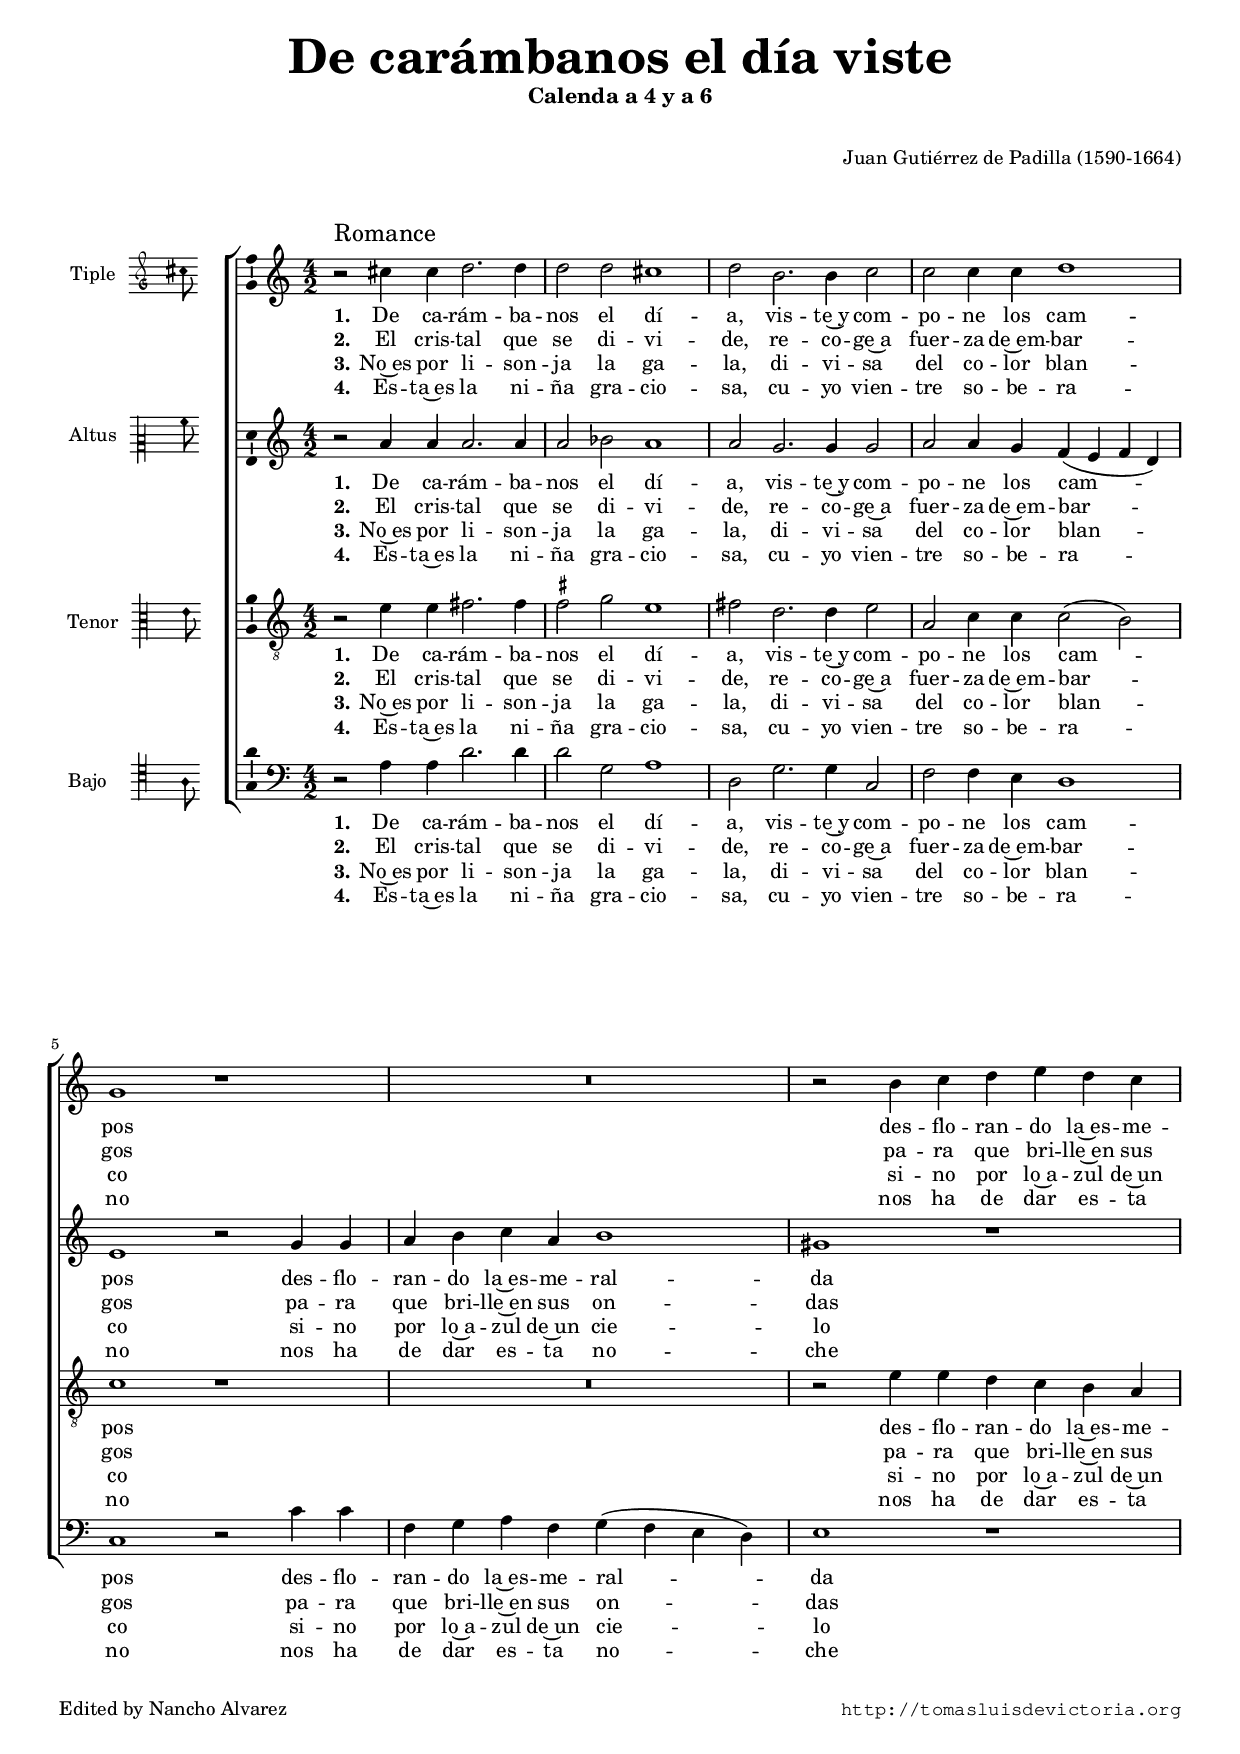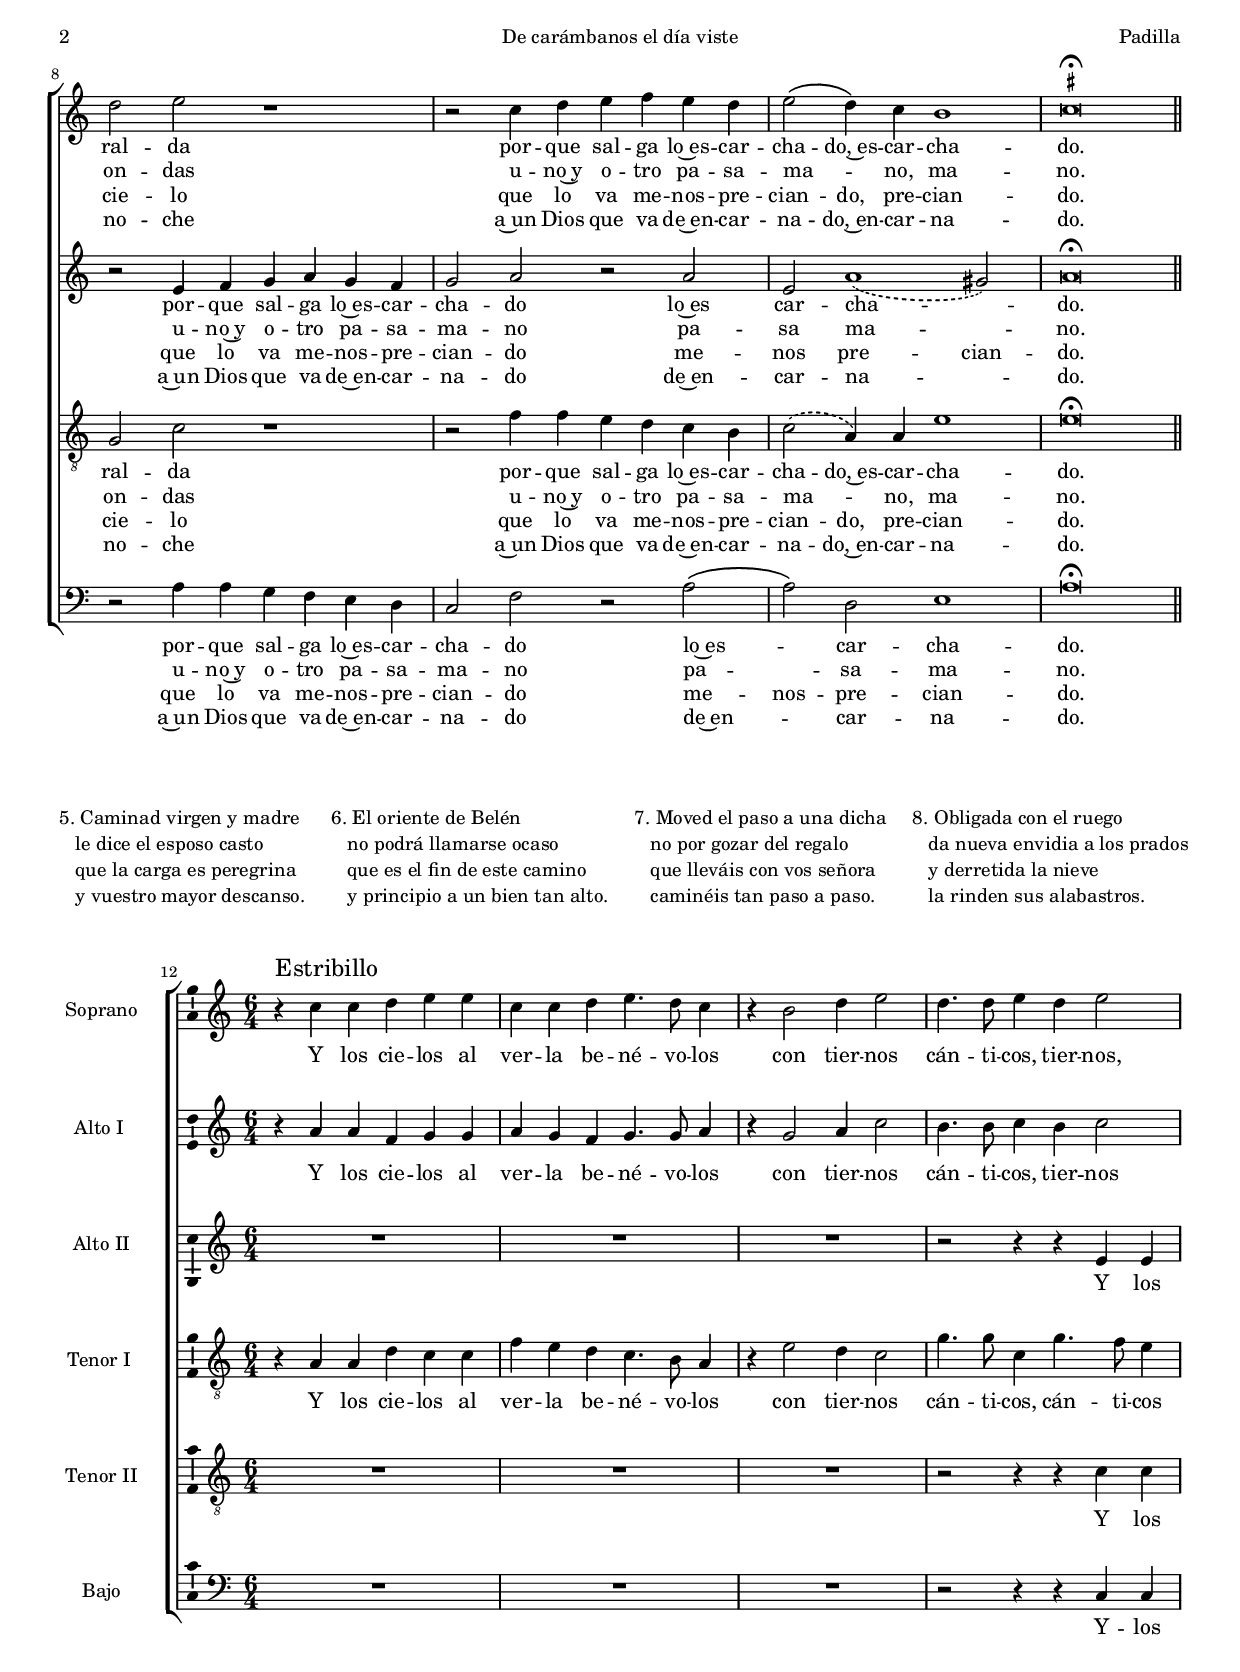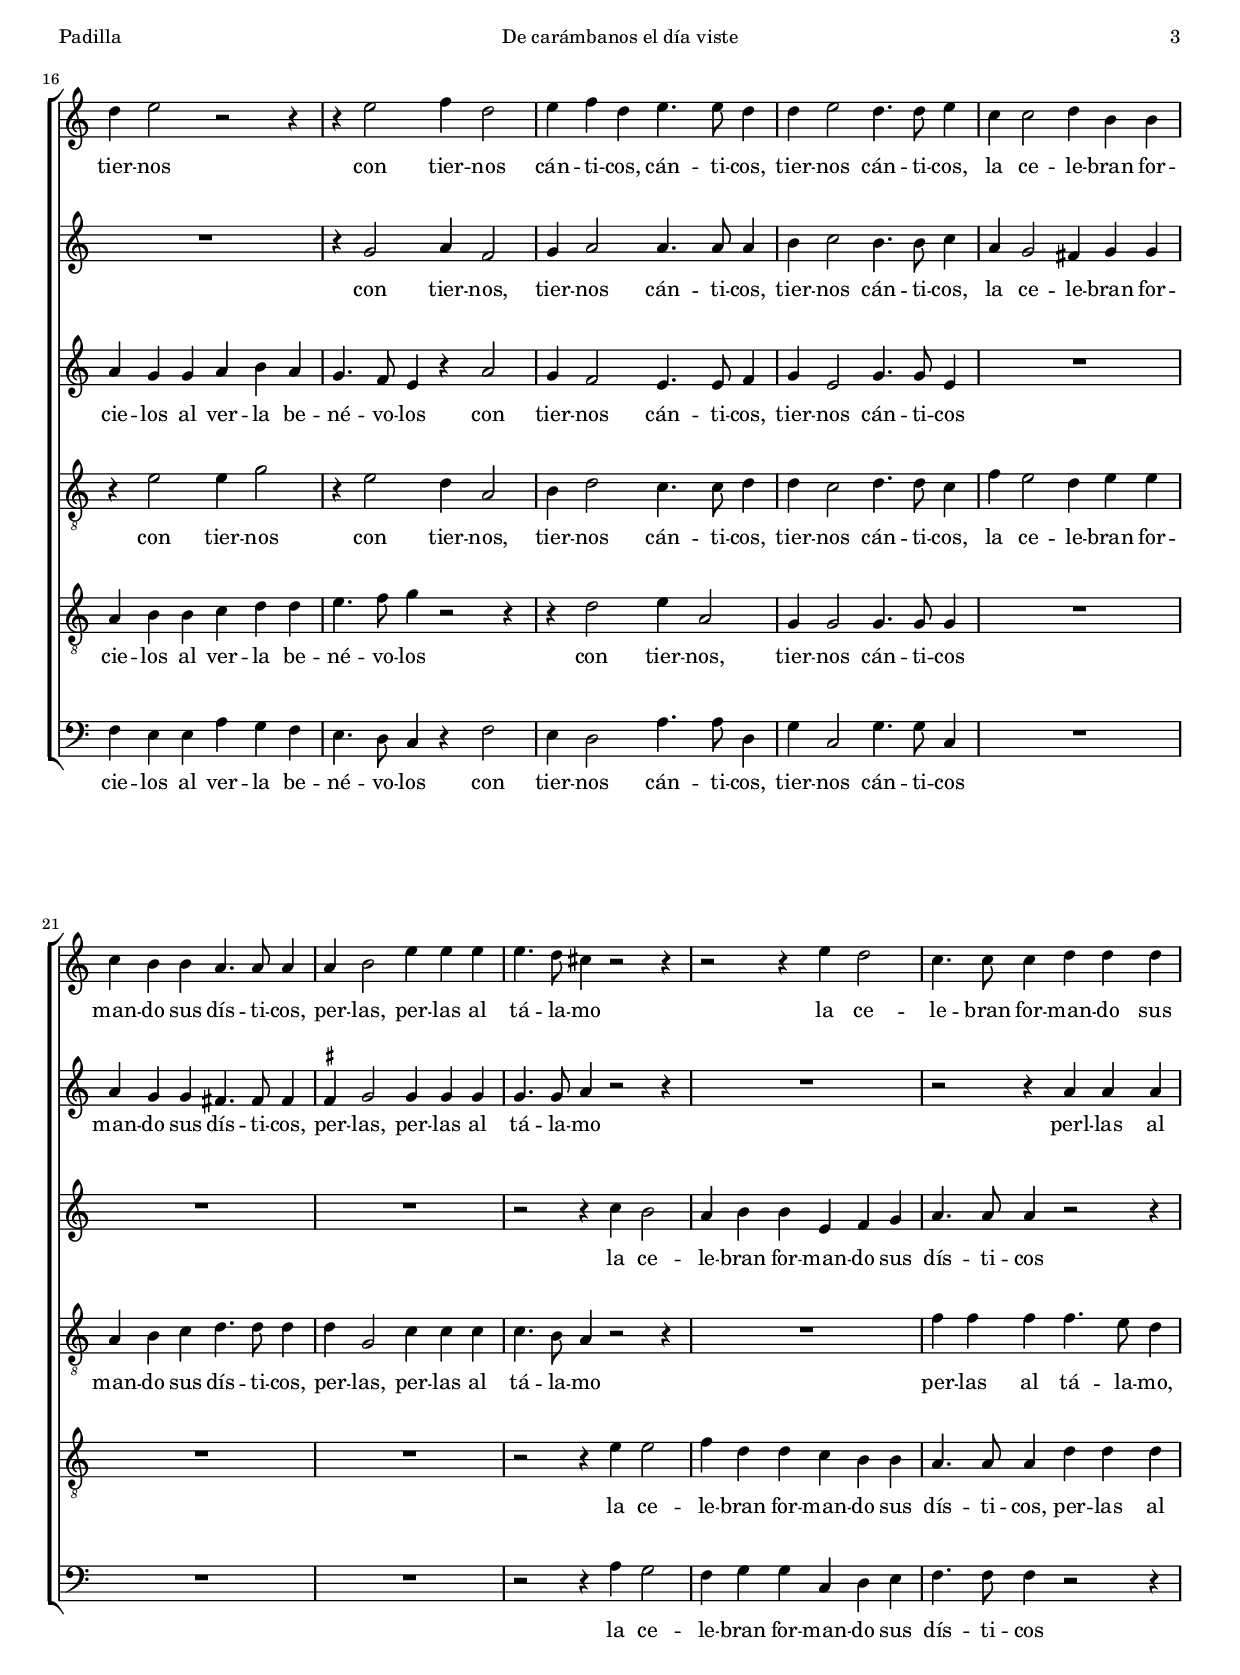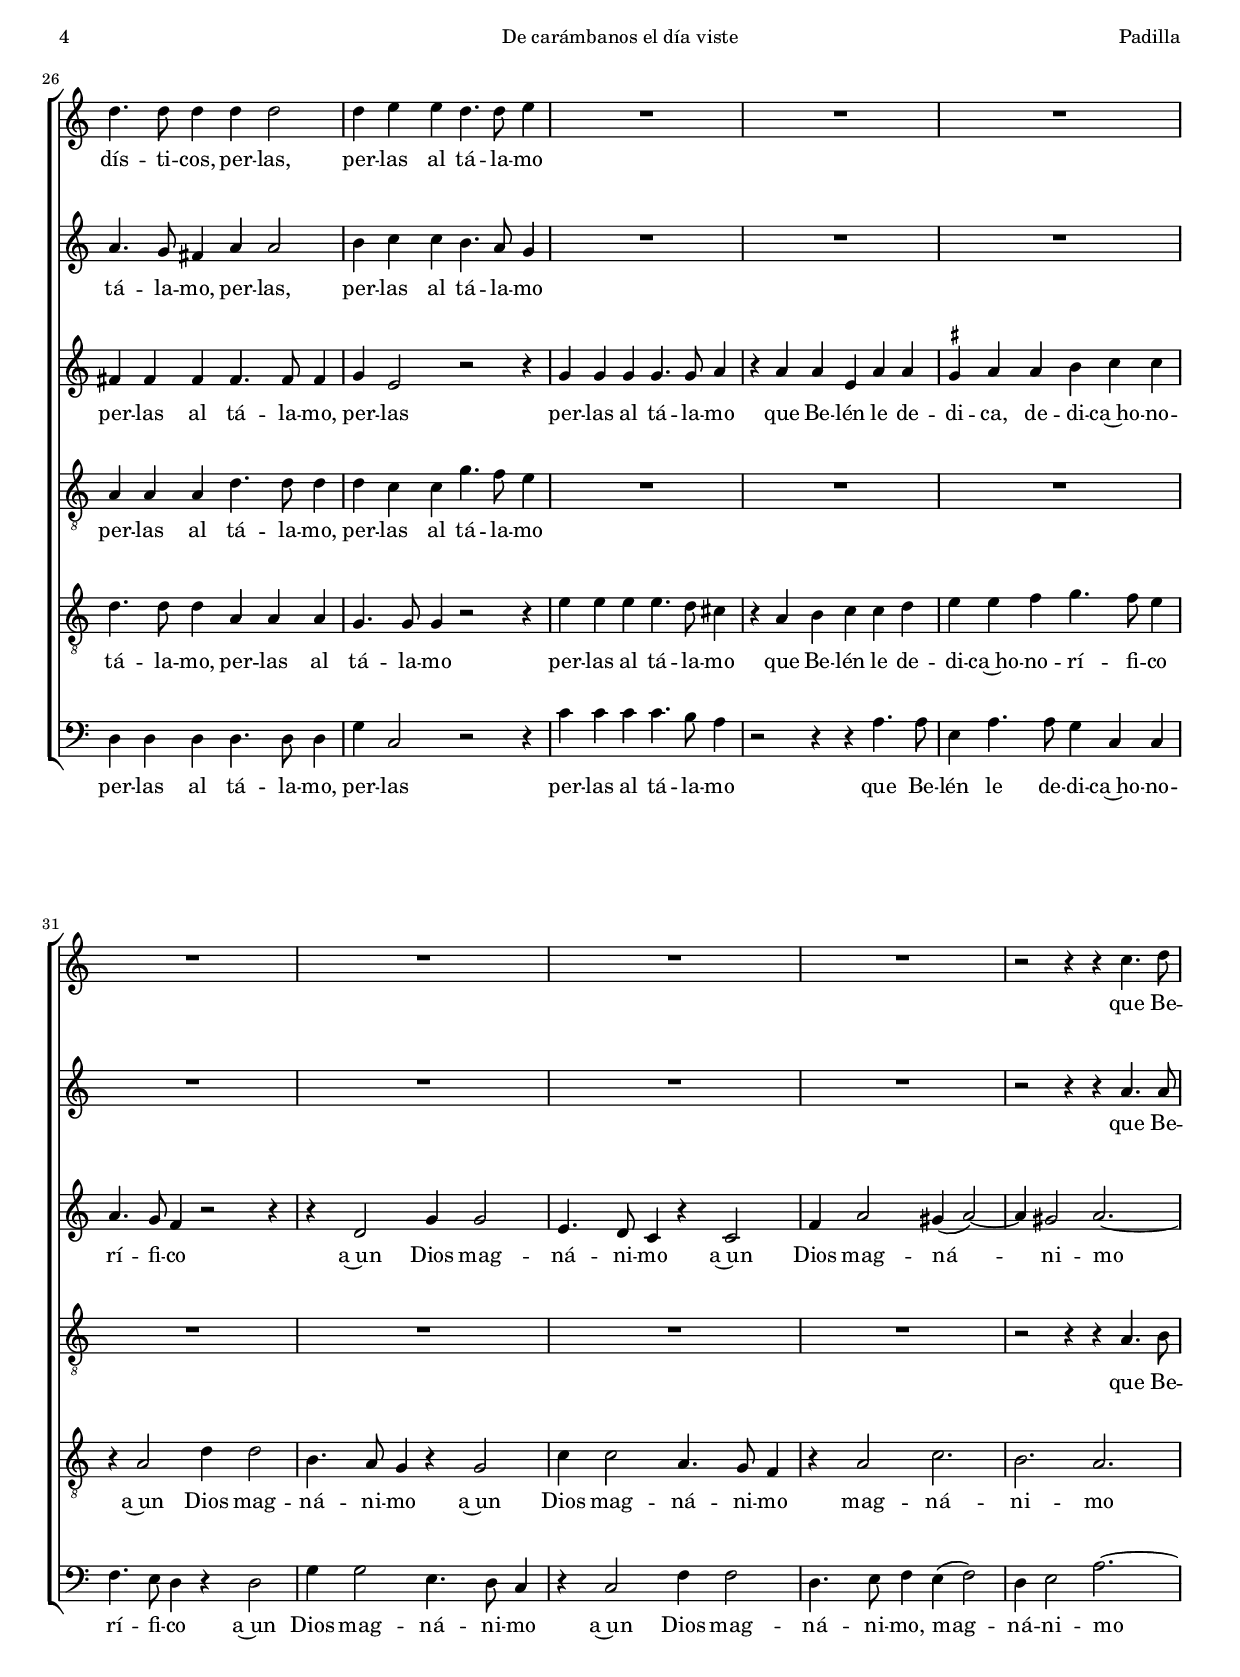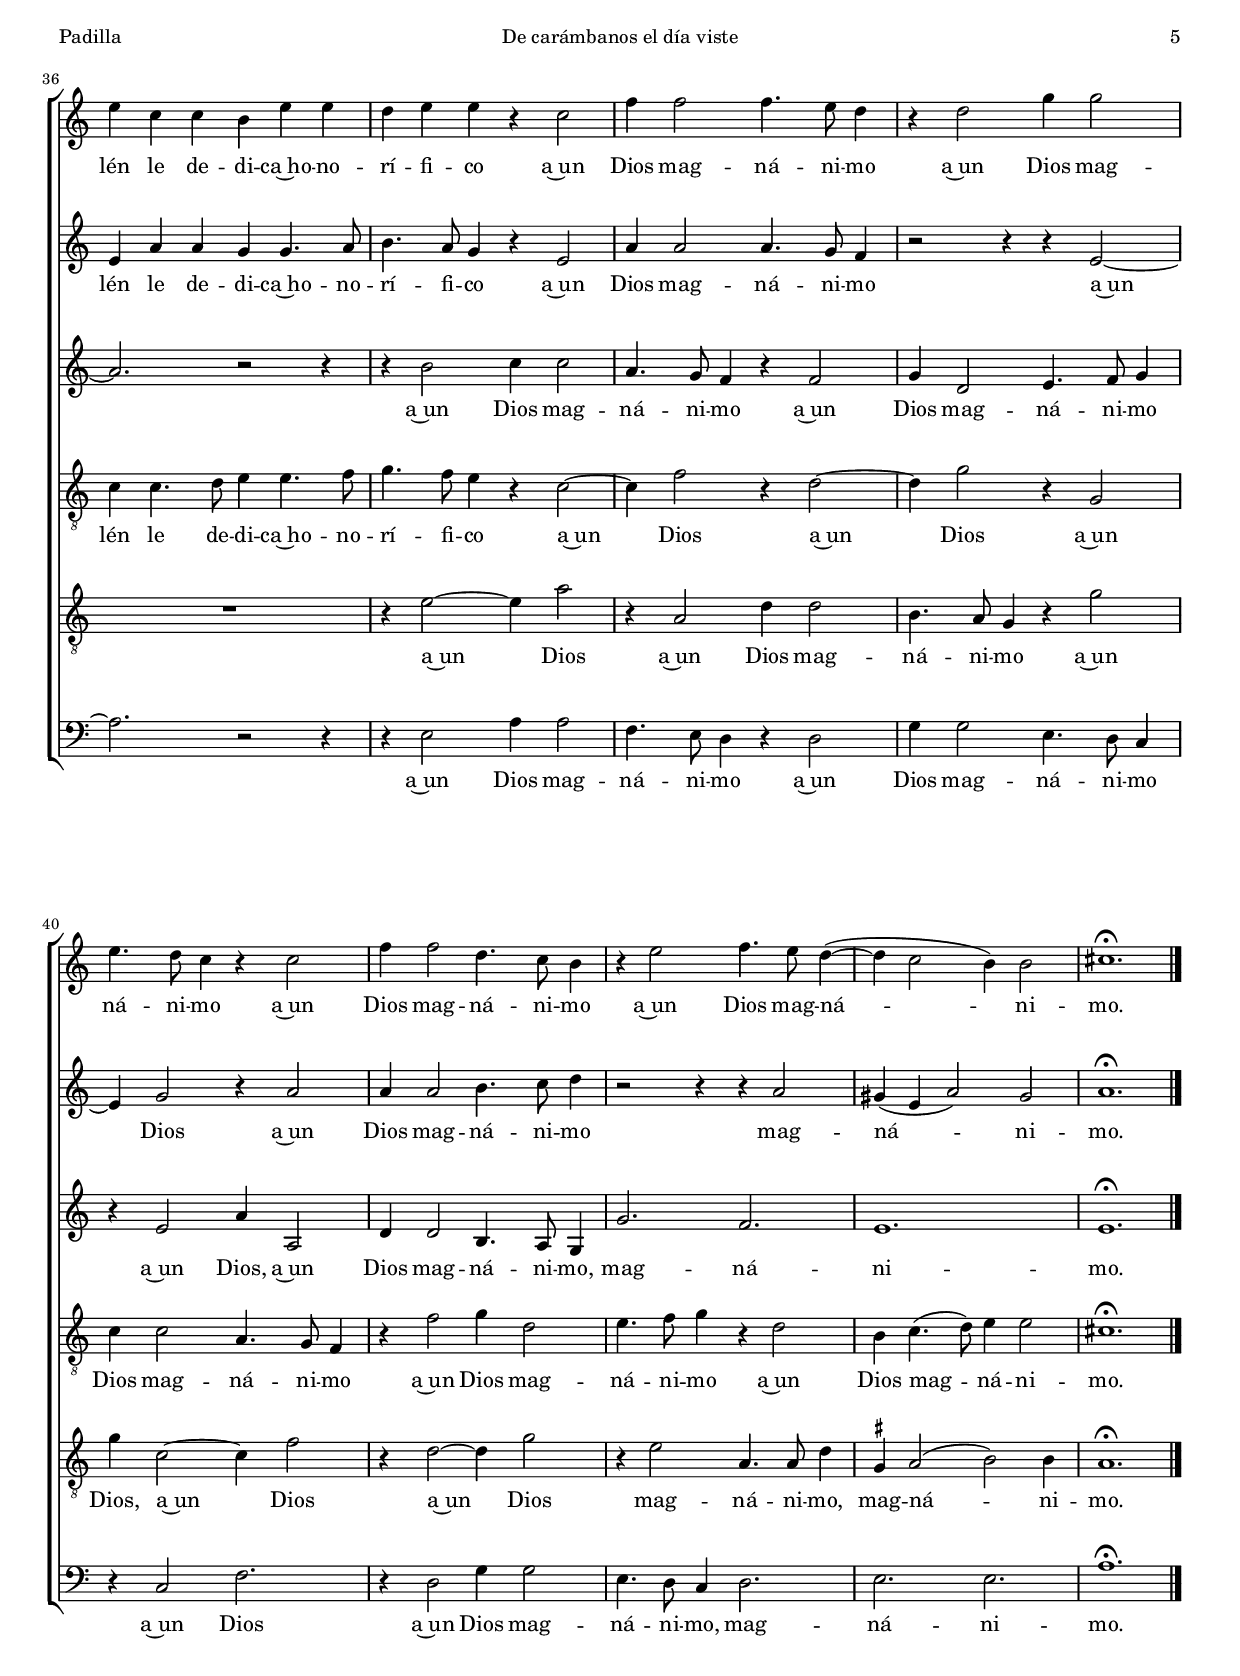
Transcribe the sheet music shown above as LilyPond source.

\version "2.18.0"

#(set-default-paper-size "a4")
#(set-global-staff-size 16.6)
#(ly:set-option 'point-and-click #f)
%mobile -s11.5 -i1.7 -ball

italicas=\override LyricText.font-shape = #'italic
rectas=\override LyricText.font-shape = #'upright
ss=\once \set suggestAccidentals = ##t
incipitwidth = 20

%! Basado en una edición manuscrita de Stevenson

htitle="De carámbanos el día viste"
hcomposer="Padilla"

\header {
	title=\markup{\fontsize #4 "De carámbanos el día viste"}
	subtitle=\markup{"Calenda a 4 y a 6"}
	subsubtitle=" "
        composer="Juan Gutiérrez de Padilla (1590-1664)"
        pdfauthor=\composer
	%opus="(-)"
	%poet="Edición de "
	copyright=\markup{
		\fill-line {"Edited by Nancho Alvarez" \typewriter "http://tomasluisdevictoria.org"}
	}
%	tagline=""
}

global={\key c \major \time 4/2 \skip 1*4/2*11 \bar "||" }


cantus=\relative c''{
	%\phrasingSlurDashed
	\once \override TextScript.padding = #2
	s4*0^\markup{\larger \larger "Romance"}
	r2 cis4 cis d2. d4
	d2 d cis1
	d2 b2. b4 c2
	c c4 c d1
	g,1 r
	R1*4/2
	r2 b4 c d e d c 
	d2 e r1
	r2 c4 d e f e d
	e2\( d4\) c b1
	\ss cis\breve^\fermata
}

altus=\relative c''{
	\phrasingSlurDashed
	r2 a4 a a2. a4
	a2 bes a1
	a2 g2. g4 g2
	a2 a4 g f4( e f d)
	e1 r2 g4 g
	a b c a b1
	gis1 r
	r2 e4 f g a g f
	g2 a r a
	e a1\( gis2\)
	a\breve^\fermata
}

tenor=\relative c'{
	\phrasingSlurDashed
	r2 e4 e fis2. fis4
	\ss fis2 g e1
	fis2 d2. d4 e2
	a, c4 c c2( b)
	c1 r
	R1*4/2
	r2 e4 e d c b a
	g2 c r1
	r2 f4 f e d c b
	c2\( a4\) a e'1
	e\breve^\fermata
}

bassus=\relative c'{
	r2 a4 a d2. d4
	d2 g, a1
	d,2 g2. g4 c,2
	f f4 e d1
	c1 r2 c'4 c
	f,4 g a f g( f e d)
	e1 r
	r2 a4 a g f e d
	c2 f r a\( 
	a\) d, e1
	a\breve^\fermata
}


textocantus=\lyricmode{
\set stanza = "1."
De ca -- rám -- ba -- nos el dí -- a,                   
vis -- te~y com -- po -- ne los cam -- pos                       
des -- flo -- ran -- do la~es -- me -- ral -- da                      
por -- que sal -- ga lo~es -- car -- cha -- do,~es -- car -- cha -- do.
}
textocantusb=\lyricmode{
\set stanza = "2."
El cris -- tal que se di -- vi -- de,
re -- co -- ge~a fuer -- za de~em -- bar -- gos     
pa -- ra que bri -- lle~en sus on -- das 
u -- no~y o -- tro pa -- sa -- ma -- _ no, ma -- no.
}
textocantusc=\lyricmode{
\set stanza = "3."
No~es por li -- son -- ja la ga -- la,   
di -- vi -- sa del co -- lor blan -- co    
si -- no por lo~a -- zul de~un cie -- lo      
que lo va me -- nos -- pre -- cian -- do, pre -- cian -- do.       
}
textocantusd=\lyricmode{
\set stanza = "4."
Es -- ta~es la ni -- ña gra -- cio -- sa, 
cu -- yo vien -- tre so -- be -- ra -- no           
nos ha de dar es -- ta no -- che        
a~un Dios que va de~en -- car -- na -- do,~en -- car -- na -- do.  
}
textocantuse=\lyricmode{
\set stanza = "5."
Ca -- mi -- nad vir -- gen y ma -- dre, 
le di -- ce~el es -- po -- so cas -- to         
que la car -- ga~es pe -- re -- gri -- na       
y vues -- tro ma -- yor des -- can -- so, des -- can -- so.        
}
textocantusf=\lyricmode{
\set stanza = "6."
El o -- rien -- te de Be -- lén, __ _     
no po -- drá lla -- mar -- se~o -- ca -- so     
que~es el fin de~es -- te ca -- mi -- no    
y prin -- ci -- pio~a~un bien tan al -- to, tan al -- to. 
}
textocantusg=\lyricmode{
\set stanza = "7."
Mo -- ved el pa -- so~a~u -- na di -- cha,
no por go -- zar del re -- ga -- lo
que lle -- váis con vos se -- ño -- ra
ca -- mi -- néis tan pa -- so~a pa -- so, a pa -- so.
}
textocantush=\lyricmode{
\set stanza = "8."
O -- bli -- ga -- da con el rue -- go,
da nue -- va~en -- vi -- dia~a los pra -- dos
y de -- rre -- ti -- da la nie -- ve
la rin -- den sus a -- la -- bas -- tros, la -- bas -- tros.
}


textoaltus=\lyricmode{
\set stanza = "1."
De ca -- rám -- ba -- nos el dí -- a,                   
vis -- te~y com -- po -- ne los cam -- pos                       
des -- flo -- ran -- do la~es -- me -- ral -- da                      
por -- que sal -- ga lo~es -- car -- cha -- do
lo~es car -- cha -- _ do.
}
textoaltusb=\lyricmode{
\set stanza = "2."
El cris -- tal que se di -- vi -- de,
re -- co -- ge~a fuer -- za de~em -- bar -- gos     
pa -- ra que bri -- lle~en sus on -- das 
u -- no~y o -- tro pa -- sa -- ma -- no
pa -- sa ma -- _ no.
}
textoaltusc=\lyricmode{
\set stanza = "3."
No~es por li -- son -- ja la ga -- la,   
di -- vi -- sa del co -- lor blan -- co    
si -- no por lo~a -- zul de~un cie -- lo      
que lo va me -- nos -- pre -- cian -- do
me -- nos pre -- cian -- do.   
}
textoaltusd=\lyricmode{
\set stanza = "4."
Es -- ta~es la ni -- ña gra -- cio -- sa, 
cu -- yo vien -- tre so -- be -- ra -- no           
nos ha de dar es -- ta no -- che        
a~un Dios que va de~en -- car -- na -- do
de~en -- car -- na -- _ do.  
}
textoaltuse=\lyricmode{
\set stanza = "5."
Ca -- mi -- nad vir -- gen y ma -- dre, 
le di -- ce~el es -- po -- so cas -- to         
que la car -- ga~es pe -- re -- gri -- na       
y vues -- tro ma -- yor des -- can -- so
des can -- _ _ so.        
}
textoaltusf=\lyricmode{
\set stanza = "6."
El o -- rien -- te de Be -- lén, __ _     
no po -- drá lla -- mar -- se~o -- ca -- so     
que~es el fin de~es -- te ca -- mi -- no    
y prin -- ci -- pio~a~un bien tan al -- to
bien tan al -- _ to. 
}
textoaltusg=\lyricmode{
\set stanza = "7."
Mo -- ved el pa -- so~a~u -- na di -- cha,
no por go -- zar del re -- ga -- lo
que lle -- váis con vos se -- ño -- ra
ca -- mi -- néis tan pa -- so~a pa -- so
pa -- so~a pa -- _ so.
}
textoaltush=\lyricmode{
\set stanza = "8."
O -- bli -- ga -- da con el rue -- go,
da nue -- va~en -- vi -- dia~a los pra -- dos
y de -- rre -- ti -- da la nie -- ve
la rin -- den sus a -- la -- bas -- tros
a -- la -- bas -- _ tros.
}


textotenor=\lyricmode{
\set stanza = "1."
De ca -- rám -- ba -- nos el dí -- a,                   
vis -- te~y com -- po -- ne los cam -- pos                       
des -- flo -- ran -- do la~es -- me -- ral -- da                      
por -- que sal -- ga lo~es -- car -- cha -- do,~es -- car -- cha -- do.
}
textotenorb=\lyricmode{
\set stanza = "2."
El cris -- tal que se di -- vi -- de,
re -- co -- ge~a fuer -- za de~em -- bar -- gos     
pa -- ra que bri -- lle~en sus on -- das 
u -- no~y o -- tro pa -- sa -- ma -- _ no, ma -- no.
}
textotenorc=\lyricmode{
\set stanza = "3."
No~es por li -- son -- ja la ga -- la,   
di -- vi -- sa del co -- lor blan -- co    
si -- no por lo~a -- zul de~un cie -- lo      
que lo va me -- nos -- pre -- cian -- do, pre -- cian -- do.       
}
textotenord=\lyricmode{
\set stanza = "4."
Es -- ta~es la ni -- ña gra -- cio -- sa, 
cu -- yo vien -- tre so -- be -- ra -- no           
nos ha de dar es -- ta no -- che        
a~un Dios que va de~en -- car -- na -- do,~en -- car -- na -- do.  
}
textotenore=\lyricmode{
\set stanza = "5."
Ca -- mi -- nad vir -- gen y ma -- dre, 
le di -- ce~el es -- po -- so cas -- to         
que la car -- ga~es pe -- re -- gri -- na       
y vues -- tro ma -- yor des -- can -- so, des -- can -- so.        
}
textotenorf=\lyricmode{
\set stanza = "6."
El o -- rien -- te de Be -- lén, __ _     
no po -- drá lla -- mar -- se~o -- ca -- so     
que~es el fin de~es -- te ca -- mi -- no    
y prin -- ci -- pio~a~un bien tan al -- to, tan al -- to. 
}
textotenorg=\lyricmode{
\set stanza = "7."
Mo -- ved el pa -- so~a~u -- na di -- cha,
no por go -- zar del re -- ga -- lo
que lle -- váis con vos se -- ño -- ra
ca -- mi -- néis tan pa -- so~a pa -- so, a pa -- so.
}
textotenorh=\lyricmode{
\set stanza = "8."
O -- bli -- ga -- da con el rue -- go,
da nue -- va~en -- vi -- dia~a los pra -- dos
y de -- rre -- ti -- da la nie -- ve
la rin -- den sus a -- la -- bas -- tros, la -- bas -- tros.
}


%! en el original, el bajo no tiene texto después de las 4 primeras palabras en
%! el romance, y de las primeras siete en el estribillo.
textobassus=\lyricmode{
\set stanza = "1."
De ca -- rám -- ba -- nos el dí -- a,                   
vis -- te~y com -- po -- ne los cam -- pos                       
des -- flo -- ran -- do la~es -- me -- ral -- da                      
por -- que sal -- ga lo~es -- car -- cha -- do
lo~es -- _ car -- cha -- do.
}
textobassusb=\lyricmode{
\set stanza = "2."
El cris -- tal que se di -- vi -- de,
re -- co -- ge~a fuer -- za de~em -- bar -- gos     
pa -- ra que bri -- lle~en sus on -- das 
u -- no~y o -- tro pa -- sa -- ma -- no
pa -- _ sa -- ma -- no.
}
textobassusc=\lyricmode{
\set stanza = "3."
No~es por li -- son -- ja la ga -- la,   
di -- vi -- sa del co -- lor blan -- co    
si -- no por lo~a -- zul de~un cie -- lo      
que lo va me -- nos -- pre -- cian -- do
"   me" -- nos -- pre -- cian -- do.
}
textobassusd=\lyricmode{
\set stanza = "4."
Es -- ta~es la ni -- ña gra -- cio -- sa, 
cu -- yo vien -- tre so -- be -- ra -- no           
nos ha de dar es -- ta no -- che        
a~un Dios que va de~en -- car -- na -- do
de~en -- _ car -- na -- do.  
}
textobassuse=\lyricmode{
\set stanza = "5."
Ca -- mi -- nad vir -- gen y ma -- dre, 
le di -- ce~el es -- po -- so cas -- to         
que la car -- ga~es pe -- re -- gri -- na       
y vues -- tro ma -- yor des -- can -- so
des -- _ _ can -- so.        
}
textobassusf=\lyricmode{
\set stanza = "6."
El o -- rien -- te de Be -- lén, __ _     
no po -- drá lla -- mar -- se~o -- ca -- so     
que~es el fin de~es -- te ca -- mi -- no    
y prin -- ci -- pio~a~un bien tan al -- to
bien _ tan al -- to. 
}
textobassusg=\lyricmode{
\set stanza = "7."
Mo -- ved el pa -- so~a~u -- na di -- cha,
no por go -- zar del re -- ga -- lo
que lle -- váis con vos se -- ño -- ra
ca -- mi -- néis tan pa -- so~a pa -- so
pa -- _ so~a pa -- so.
}
textobassush=\lyricmode{
\set stanza = "8."
O -- bli -- ga -- da con el rue -- go,
da nue -- va~en -- vi -- dia~a los pra -- dos
y de -- rre -- ti -- da la nie -- ve
la rin -- den sus a -- la -- bas -- tros
a -- _ la -- bas -- tros.
}



incipitcantus=\markup{
	\score{
		{ 
		\set Staff.instrumentName="Tiple  "
		\override NoteHead.style = #'neomensural
		\override Rest.style = #'neomensural
		\override Staff.TimeSignature.style = #'neomensural
		\override Staff.TimeSignature.stencil = ##f
		\cadenzaOn 
		\clef "petrucci-g"
		\key c \major
		\time 4/4 %! en el romance, el compás es 4/4
			%! en el estribillo el compás es una combinación de 4/4 y 3/2 ? 
		cis''8
		} 
	\layout {
		\context {\Voice
			\remove Ligature_bracket_engraver
			\consists Mensural_ligature_engraver
		}
		line-width=\incipitwidth
		indent = 0
	}
	}
}


incipitaltus=\markup{
	\score{
		{ 
		\set Staff.instrumentName="Altus  "
		\override NoteHead.style = #'neomensural 
		\override Rest.style = #'neomensural
		\override Staff.TimeSignature.style = #'neomensural
		\override Staff.TimeSignature.stencil = ##f
		\cadenzaOn 
		\clef "petrucci-c2"
		\key c \major
		\time 4/4
		a'8
		} 
	\layout {
		\context {\Voice
			\remove Ligature_bracket_engraver
			\consists Mensural_ligature_engraver
		}
		line-width=\incipitwidth
		indent = 0
	}
	}
}


incipittenor=\markup{
	\score{
		{ 
		\set Staff.instrumentName="Tenor  "
		\override NoteHead.style = #'neomensural 
		\override Rest.style = #'neomensural
		\override Staff.TimeSignature.style = #'neomensural
		\override Staff.TimeSignature.stencil = ##f
		\cadenzaOn 
		\clef "petrucci-c3"
		\key c \major
		\time 4/4
		e'8
		} 
	\layout {
		\context {\Voice
			\remove Ligature_bracket_engraver
			\consists Mensural_ligature_engraver
		}
		line-width=\incipitwidth
		indent=0
	}
	}
}


incipitbassus=\markup{
	\score{
		{ 
		\set Staff.instrumentName="Bajo    "
		\override NoteHead.style = #'neomensural 
		\override Rest.style = #'neomensural
		\override Staff.TimeSignature.style = #'neomensural
		\override Staff.TimeSignature.stencil = ##f
		\cadenzaOn 
		\clef "petrucci-c4"
		\key c \major
		\time 4/4
		a8
		} 
	\layout {
		\context {\Voice
			\remove Ligature_bracket_engraver
			\consists Mensural_ligature_engraver
		}
		line-width=\incipitwidth
		indent = 0
	}
	}
}





\score {\transpose c' c'{
\new ChoirStaff<<

	\new Staff <<\global
	\new Voice="v1" {
		\set Staff.instrumentName=\incipitcantus
		\clef "treble"
		\cantus }
	\new Lyrics \lyricsto "v1" {\textocantus }
	\new Lyrics \lyricsto "v1" {\textocantusb }
	\new Lyrics \lyricsto "v1" {\textocantusc }
	\new Lyrics \lyricsto "v1" {\textocantusd }
	%\new Lyrics \lyricsto "v1" {\textocantuse }
	%\new Lyrics \lyricsto "v1" {\textocantusf }
	%\new Lyrics \lyricsto "v1" {\textocantusg }
	%\new Lyrics \lyricsto "v1" {\textocantush }
	>>

	
	\new Staff << \global
	\new Voice="v2" {
		\set Staff.instrumentName=\incipitaltus
		\clef "treble" 
		\altus}
	\new Lyrics \lyricsto "v2" {\textoaltus }
	\new Lyrics \lyricsto "v2" {\textoaltusb }
	\new Lyrics \lyricsto "v2" {\textoaltusc }
	\new Lyrics \lyricsto "v2" {\textoaltusd }
	%\new Lyrics \lyricsto "v2" {\textoaltuse }
	%\new Lyrics \lyricsto "v2" {\textoaltusf }
	%\new Lyrics \lyricsto "v2" {\textoaltusg }
	%\new Lyrics \lyricsto "v2" {\textoaltush }
	>>

	
	\new Staff <<\global
	\new Voice="v3" {
		\set Staff.instrumentName=\incipittenor
		\clef "G_8"
		\tenor }
	\new Lyrics \lyricsto "v3" {\textotenor }
	\new Lyrics \lyricsto "v3" {\textotenorb }
	\new Lyrics \lyricsto "v3" {\textotenorc }
	\new Lyrics \lyricsto "v3" {\textotenord }
	%\new Lyrics \lyricsto "v3" {\textotenore }
	%\new Lyrics \lyricsto "v3" {\textotenorf }
	%\new Lyrics \lyricsto "v3" {\textotenorg }
	%\new Lyrics \lyricsto "v3" {\textotenorh }
	>>
	

	\new Staff <<\global
	\new Voice="v4" {
		\set Staff.instrumentName=\incipitbassus
		\clef "bass" 
		\bassus }
	\new Lyrics \lyricsto "v4" {\textobassus }
	\new Lyrics \lyricsto "v4" {\textobassusb }
	\new Lyrics \lyricsto "v4" {\textobassusc }
	\new Lyrics \lyricsto "v4" {\textobassusd }
	%\new Lyrics \lyricsto "v4" {\textobassuse }
	%\new Lyrics \lyricsto "v4" {\textobassusf }
	%\new Lyrics \lyricsto "v4" {\textobassusg }
	%\new Lyrics \lyricsto "v4" {\textobassush }
	>>
	
>>

	}%transpose

\layout{ 
	\context {\Lyrics 
		\override VerticalAxisGroup.minimum-Y-extent = #'(-0.2 . 0.0) 
		%\override LyricText.font-size = #1.2
		\override LyricHyphen.minimum-distance = #0.51
	}
	\context {\Score 
		\override BarNumber.padding = #2 
	}
	\context {\Voice 
		%melismaBusyProperties = #'() 
	}
	%\context { \Staff \RemoveEmptyStaves }
	\context {\Staff 
		\override VerticalAxisGroup.minimum-Y-extent = #'(-4 . 5.0)
		\consists Ambitus_engraver 
		\override LigatureBracket.padding = #1
	}
}

%\midi {}

}

%tablet \pageBreak

%tablet \markup {\null \vspace #10 }

\markup{\line{
%tablet \hspace #15 
\column{
"5. Caminad virgen y madre"
"   le dice el esposo casto"      
"   que la carga es peregrina"      
"   y vuestro mayor descanso."   
}
" "
" "
\column{
"6. El oriente de Belén"
"   no podrá llamarse ocaso"
"   que es el fin de este camino" 
"   y principio a un bien tan alto." 
}
" "
" "
\column{
"7. Moved el paso a una dicha"
"   no por gozar del regalo"
"   que lleváis con vos señora"
"   caminéis tan paso a paso."
}
" "
" "
\column{
"8. Obligada con el ruego"
"   da nueva envidia a los prados"
"   y derretida la nieve"
"   la rinden sus alabastros."
}
}
}

\markup{"  "} %notablet

%tablet \pageBreak

global={\key c \major \time 6/4 \skip 1*6/4*33 \bar "|." }


cantus=\relative c''{
	\set Score.currentBarNumber = #12 \bar ""
	\once \override TextScript.padding = #2
	s4*0^\markup{\larger \larger "Estribillo"}
	%! en el cuaderno de tenor2 dice "responsion"
	r4 c c d e e
	c c d e4. d8 c4
	r4 b2 d4 e2
	d4. d8 e4 d e2
	d4 e2 r2 r4
	r4 e2 f4 d2
	e4 f d e4. e8 d4
	d4 e2 d4. d8 e4
	c4 c2 d4 b b
	c b b a4. a8 a4
	a b2 e4 e e
	e4. d8 cis4 r2 r4
	r2 r4 e d2
	c4. c8 c4 d d d
	d4. d8 d4 d d2
	d4 e e d4. d8 e4
	R1*6/4*7
	r2 r4 r c4. d8
	e4 c c b e e
	d e e r4 c2
	f4 f2 f4. e8 d4
	r4 d2 g4 g2
	e4. d8 c4 r4 c2
	f4 f2 d4. c8 b4
	r4 e2 f4. e8 d4( ~
	d c2 b4) b2
	cis1.^\fermata
}

altus=\relative c''{
	r4 a a f g g
	a g f g4. g8 a4
	r4 g2 a4 c2
	b4. b8 c4 b c2
	R1*6/4
	r4 g2 a4 f2
	g4 a2 a4. a8 a4
	b c2 b4. b8 c4
	a4 g2 fis4 g g
	a g g fis4. fis8 fis4
	\ss fis4 g2 g4 g g
	g4. g8 a4 r2 r4
	R1*6/4
	r2 r4 a a a
	a4. g8 fis4 a a2
	b4 c c b4. a8 g4
	R1*6/4*7
	r2 r4 r a4. a8
	e4 a a g g4. a8
	b4. a8 g4 r4 e2
	a4 a2 a4. g8 f4
	r2 r4 r e2 ~
	e4 g2 r4 a2
	a4 a2 b4. c8 d4
	r2 r4 r a2
	gis4( e a2) gis
	a1.^\fermata
}

altusdos=\relative c'{
	R1*6/4*3
	r2 r4 r e e
	a g g a b a
	g4. f8 e4 r a2
	g4 f2 e4. e8 f4
	g e2 g4. g8 e4
	R1*6/4*3
	r2 r4 c' b2
	a4 b b e, f g
	a4. a8 a4 r2 r4
	fis4 fis fis fis4. fis8 fis4
	g e2 r2 r4
	g4 g g g4. g8 a4
	r4 a a e a a
	\ss gis a a b c c
	a4. g8 f4 r2 r4
	r4 d2 g4 g2
	e4. d8 c4 r4 c2
	f4 a2 gis4( a2) ~
	a4 gis2 a2. ~
	a2. r2 r4
	r4 b2 c4 c2
	a4. g8 f4 r4 f2
	g4 d2 e4. f8 g4
	r4 e2 a4 a,2
	d4 d2 b4. a8 g4
	g'2. f
	e1.
	e^\fermata
}

tenor=\relative c'{
	r4 a a d c c
	f e d c4. b8 a4
	r4 e'2 d4 c2
	g'4. g8 c,4 g'4. f8 e4
	r4 e2 e4 g2
	r4 e2 d4 a2
	b4 d2 c4. c8 d4
	d c2 d4. d8 c4
	f4 e2 d4 e e
	a, b c d4. d8 d4
	d g,2 c4 c c
	c4. b8 a4 r2 r4
	R1*6/4
	f'4 f f f4. e8 d4
	a4 a a d4. d8 d4
	d c c g'4. f8 e4
	R1*6/4*7
	r2 r4 r a,4. b8
	c4 c4. d8 e4 e4. f8
	g4. f8 e4 r4 c2 ~
	c4 f2 r4 d2 ~
	d4 g2 r4 g,2
	c4 c2 a4. g8 f4
	r4 f'2 g4 d2
	e4. f8 g4 r4 d2
	b4 c4.( d8) e4 e2
	cis1.^\fermata
}

tenordos=\relative c'{
	R1*6/4*3
	r2 r4 r c c
	a b b c d d
	e4. f8 g4 r2 r4
	r4 d2 e4 a,2
	g4 g2 g4. g8 g4
	R1*6/4*3
	r2 r4 e'4 e2
	f4 d d c b b
	a4. a8 a4 d d d
	d4. d8 d4 a a a
	g4. g8 g4 r2 r4
	e'4 e e e4. d8 cis4
	r4 a b c c d
	e e f g4. f8 e4
	r4 a,2 d4 d2
	b4. a8 g4 r4 g2
	c4 c2 a4. g8 f4
	r4 a2 c2.
	b a
	R1*6/4 
	r4 e'2 ~ e4 a2
	r4 a,2 d4 d2
	b4. a8 g4 r4 g'2 
	g4 c,2 ~ c4 f2
	r4 d2 ~ d4 g2
	r4 e2 a,4. a8 d4
	\ss gis,4 a2( b) b4 %! Allinson quiere sol natural, chocando con el altus
	a1.^\fermata
}

bassus=\relative c{
	R1*6/4*3
	r2 r4 r c c
	f e e a g f
	e4. d8 c4 r f2
	e4 d2 a'4. a8 d,4
	g c,2 g'4. g8 c,4
	R1*6/4*3
	r2 r4 a' g2
	f4 g g c, d e
	f4. f8 f4 r2 r4
	d d d d4. d8 d4
	g4 c,2 r2 r4
	c'4 c c c4. b8 a4
	r2 r4 r a4. a8
	e4 a4. a8 g4 c, c
	f4. e8 d4 r4 d2
	g4 g2 e4. d8 c4
	r4 c2 f4 f2
	d4. e8 f4 e( f2)
	d4 e2 a2. ~
	a r2 r4
	r4 e2 a4 a2
	f4. e8 d4 r4 d2
	g4 g2 e4. d8 c4
	r4 c2 f2.
	r4 d2 g4 g2
	e4. d8 c4 d2.
	e2. e2.
	a1.^\fermata
}


textocantus=\lyricmode{
Y los cie -- los al ver -- la be -- né -- vo -- los
con tier -- nos cán -- ti -- cos, tier -- nos, tier -- nos
con tier -- nos cán -- ti -- cos,
cán -- ti -- cos,
tier -- nos cán -- ti -- cos,
la ce -- le -- bran for -- man -- do sus dís -- ti -- cos,
per -- las, per -- las al tá -- la -- mo
la ce -- le -- bran for -- man -- do sus dís -- ti -- cos,
per -- las, per -- las al tá -- la -- mo
que Be -- lén le de -- di -- ca~ho -- no -- rí -- fi -- co
a~un Dios mag -- ná -- ni -- mo
a~un Dios mag -- ná -- ni -- mo
a~un Dios mag -- ná -- ni -- mo
a~un Dios mag -- ná -- ni -- mo.
}

textoaltus=\lyricmode{
Y los cie -- los al ver -- la be -- né -- vo -- los
con tier -- nos cán -- ti -- cos, tier -- nos
con tier -- nos, tier -- nos
cán -- ti -- cos,
tier -- nos cán -- ti -- cos,
la ce -- le -- bran for -- man -- do sus dís -- ti -- cos,
per -- las, per -- las al tá -- la -- mo
perl -- las al tá -- la -- mo,
per -- las, per -- las al tá -- la -- mo
que Be -- lén le de -- di -- ca~ho -- no -- rí -- fi -- co
a~un Dios mag -- ná -- ni -- mo
a~un Dios
a~un Dios mag -- ná -- ni -- mo
mag -- ná -- ni -- mo.
}

textoaltusdos=\lyricmode{
Y los cie -- los al ver -- la be -- né -- vo -- los
con tier -- nos cán -- ti -- cos,
tier -- nos cán -- ti -- cos
la ce -- le -- bran for -- man -- do sus dís -- ti -- cos
per -- las al tá -- la -- mo,
per -- las
per -- las al tá -- la -- mo
que Be -- lén le de -- di -- ca,
de -- di -- ca~ho -- no -- rí -- fi -- co
a~un Dios mag -- ná -- ni -- mo
a~un Dios mag -- ná -- ni -- mo
a~un Dios mag -- ná -- ni -- mo
a~un Dios mag -- ná -- ni -- mo
a~un Dios, a~un Dios mag -- ná -- ni -- mo,
mag -- ná -- ni -- mo.
}

textotenor=\lyricmode{
Y los cie -- los al ver -- la be -- né -- vo -- los
con tier -- nos cán -- ti -- cos,
cán -- ti -- cos
con tier -- nos
con tier -- nos,
tier -- nos cán -- ti -- cos,
tier -- nos cán -- ti -- cos,
la ce -- le -- bran for -- man -- do sus dís -- ti -- cos,
per -- las, per -- las al tá -- la -- mo
per -- las al tá -- la -- mo,
per -- las al tá -- la -- mo,
per -- las al tá -- la -- mo
que Be -- lén le de -- di -- ca~ho -- no -- rí -- fi -- co
a~un Dios 
a~un Dios
a~un Dios mag -- ná -- ni -- mo
a~un Dios mag -- ná -- ni -- mo
a~un Dios mag -- ná -- ni -- mo.
}

textotenordos=\lyricmode{
Y los cie -- los al ver -- la be -- né -- vo -- los
con tier -- nos, tier -- nos cán -- ti -- cos
la ce -- le -- bran for -- man -- do sus dís -- ti -- cos,
per -- las al tá -- la -- mo,
per -- las al tá -- la -- mo
per -- las al tá -- la -- mo
que Be -- lén le de -- di -- ca~ho -- no -- rí -- fi -- co
a~un Dios mag -- ná -- ni -- mo
a~un Dios mag -- ná -- ni -- mo
mag -- ná -- ni -- mo
a~un Dios
a~un Dios mag -- ná -- ni -- mo
a~un Dios,
a~un Dios
a~un Dios
mag -- ná -- ni -- mo,
mag -- ná -- ni -- mo.
}

textobassus=\lyricmode{
Y -- los cie -- los al ver -- la be -- né -- vo -- los
con tier -- nos cán -- ti -- cos,
tier -- nos cán -- ti -- cos
la ce -- le -- bran for -- man -- do sus dís -- ti -- cos
per -- las al tá -- la -- mo,
per -- las
per -- las al tá -- la -- mo
que Be -- lén le de -- di -- ca~ho -- no -- rí -- fi -- co
a~un Dios mag -- ná -- ni -- mo
a~un Dios mag -- ná -- ni -- mo,
mag -- ná -- ni -- mo
a~un Dios mag -- ná -- ni -- mo
a~un Dios mag -- ná -- ni -- mo
a~un Dios 
a~un Dios mag -- ná -- ni -- mo,
mag -- ná -- ni -- mo.
}



\score {
\new ChoirStaff<<

	\new Staff <<\global
	\new Voice="v1" {
		\set Staff.instrumentName="Soprano " 
		\clef "treble"
		\cantus }
	\new Lyrics \lyricsto "v1" {\textocantus }
	>>

	\new Staff << \global
	\new Voice="v2" {
		\set Staff.instrumentName="Alto I  "
		\clef "treble" 
		\altus}
	\new Lyrics \lyricsto "v2" {\textoaltus }
	
	>>
	\new Staff << \global
	\new Voice="v5" {
		\set Staff.instrumentName="Alto II "
		\clef "treble" 
		\altusdos}
	\new Lyrics \lyricsto "v5" {\textoaltusdos }
	>>

	
	\new Staff <<\global
	\new Voice="v3" {
		\set Staff.instrumentName="Tenor I  "
		\clef "G_8"
		\tenor }
	\new Lyrics \lyricsto "v3" {\textotenor }
	>>
	
	\new Staff <<\global
	\new Voice="v6" {
		\set Staff.instrumentName="Tenor II "
		\clef "G_8"
		\tenordos }
	\new Lyrics \lyricsto "v6" {\textotenordos }
	>>
	

	\new Staff <<\global
	\new Voice="v4" {
		\set Staff.instrumentName="Bajo "
		\clef "bass" 
		\bassus }
	\new Lyrics \lyricsto "v4" {\textobassus }
	>>
	
>>

\layout{ 
        indent = 2\cm
	\context {\Lyrics 
		\override VerticalAxisGroup.staff-affinity = #UP
		\override VerticalAxisGroup.nonstaff-relatedstaff-spacing =
			#'((basic-distance . 0) (minimum-distance . 0) (padding . 1))
		\override LyricText.font-size = #1.2
		\override LyricHyphen.minimum-distance = #0.5
	}
	\context {\Score 
		tempoHideNote = ##t
		\override BarNumber.padding = #2 
	}
	\context {\Voice 
		%melismaBusyProperties = #'()
		%autoBeaming = ##f
	}
	\context {\Staff 
                %\RemoveEmptyStaves
                %\override VerticalAxisGroup.remove-first = ##t
		\override VerticalAxisGroup.staff-staff-spacing =
			#'((basic-distance . 11) (minimum-distance . 0) (padding . 1))
		\consists Ambitus_engraver 
		\override LigatureBracket.padding = #1
	}
}

%\midi { \mtempo }

}


\paper{
	evenHeaderMarkup=\markup  \fill-line { \fromproperty #'page:page-number-string \htitle \hcomposer }
	oddHeaderMarkup= \markup  \fill-line { \on-the-fly #not-first-page \hcomposer \on-the-fly #not-first-page \htitle \on-the-fly #not-first-page \fromproperty #'page:page-number-string }
	%system-count=20
	%page-count = 8
	ragged-last-bottom = ##f
	indent=3.0\cm
	system-system-spacing =
	#'((basic-distance . 20) (minimum-distance . 0) (padding . 5))
	top-system-spacing = % header
	#'((basic-distance . 8) (minimum-distance . 0) (padding . 0))
	last-bottom-spacing = % footer
	#'((basic-distance . 12) (minimum-distance . 0) (padding . 0))

}
